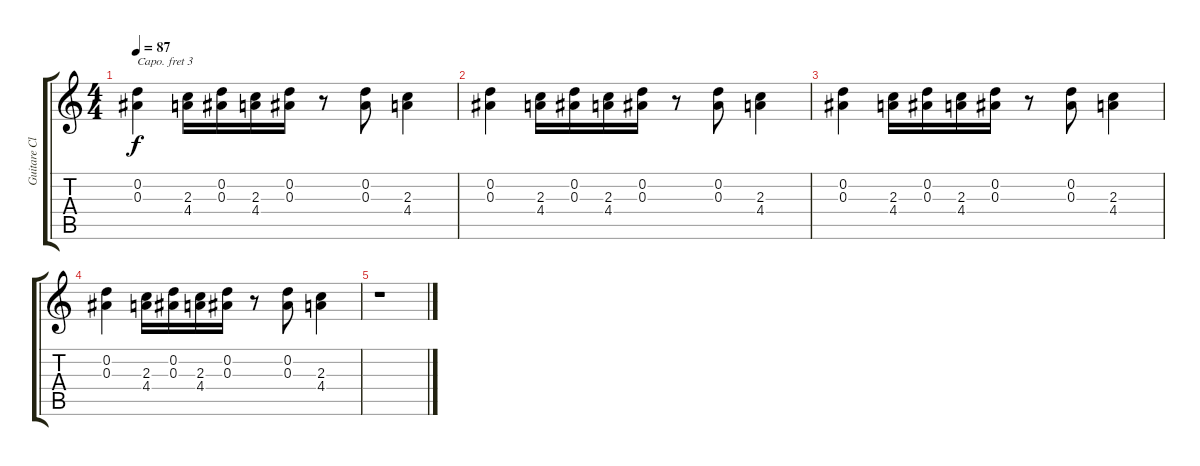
\track ("Guitare Clean" "Guitare Cl") {instrument electricguitarjazz}
\staff {score tabs}
\capo 3
\tuning (E4 B3 G3 D3 A2 E2) {hide}
\ts (4 4)
\tempo 87
\clef g2
\ks c
(0.2 0.3).4{dy f} (2.3 4.4).16 (0.2 0.3).16 (2.3 4.4).16 (0.2 0.3).16 r.8 (0.2 0.3).8 (2.3 4.4).4 |
(0.2 0.3).4 (2.3 4.4).16 (0.2 0.3).16 (2.3 4.4).16 (0.2 0.3).16 r.8 (0.2 0.3).8 (2.3 4.4).4 |
(0.2 0.3).4 (2.3 4.4).16 (0.2 0.3).16 (2.3 4.4).16 (0.2 0.3).16 r.8 (0.2 0.3).8 (2.3 4.4).4 |
(0.2 0.3).4 (2.3 4.4).16 (0.2 0.3).16 (2.3 4.4).16 (0.2 0.3).16 r.8 (0.2 0.3).8 (2.3 4.4).4 |
r.1
